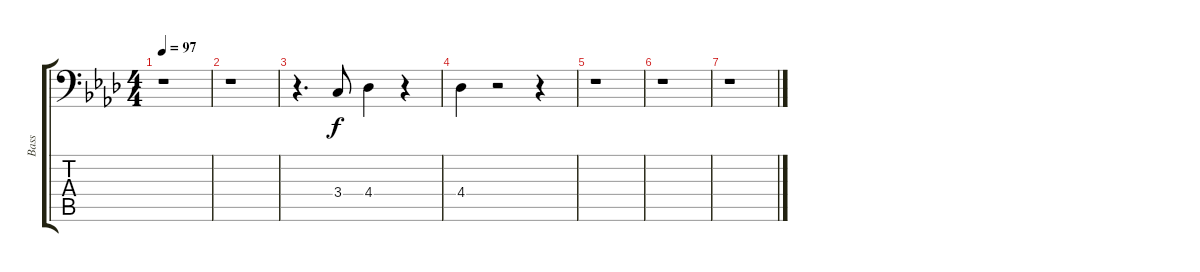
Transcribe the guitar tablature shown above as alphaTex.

\track ("Bass" "Bass") {instrument electricbassfinger}
\staff {score tabs}
\tuning (C3 G2 D2 A1 E1 B0) {hide}
\ts (4 4)
\tempo 97
\clef f4
\ks ab
r.1{dy f} |
r.1 |
r.4{d} 3.4.8 4.4.4 r.4 |
4.4.4 r.2 r.4 |
r.1 |
r.1 |
r.1
